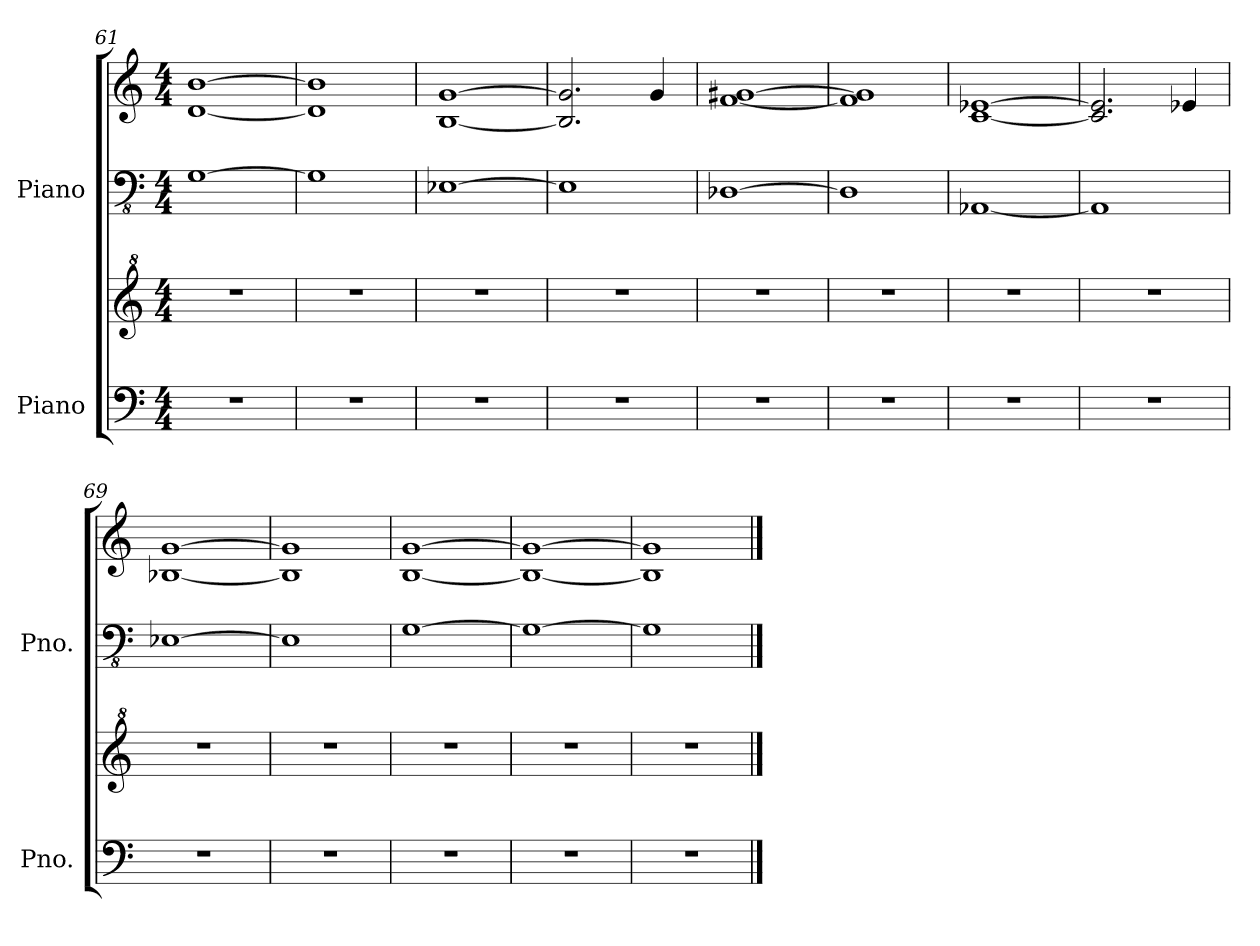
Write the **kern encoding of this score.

**kern	**kern	**kern	**kern
*part2	*part2	*part1	*part1
*staff4	*staff3	*staff2	*staff1
*I"Piano	*	*I"Piano	*
*I'Pno.	*	*I'Pno.	*
*clefF4	*clefG^2	*clefFv4	*clefG2
*k[]	*k[]	*k[]	*k[]
*M4/4	*M4/4	*M4/4	*M4/4
=61	=61	=61	=61
1r	1r	[1GG	[1d [1b
!!LO:PB:g=z
=62	=62	=62	=62
1r	1r	1GG]	1d] 1b]
=63	=63	=63	=63
1r	1r	[1EE-X	[1B [1g
=64	=64	=64	=64
1r	1r	1EE-]	2.B/] 2.g/]
.	.	.	4g/
=65	=65	=65	=65
1r	1r	[1DD-X	[1f [1g#X
=66	=66	=66	=66
1r	1r	1DD-]	1f] 1g#]
=67	=67	=67	=67
1r	1r	[1AAA-X	[1c [1e-X
=68	=68	=68	=68
1r	1r	1AAA-]	2.c/] 2.e-/]
.	.	.	4e-X/
=69	=69	=69	=69
1r	1r	[1EE-X	[1B-X [1g
=70	=70	=70	=70
1r	1r	1EE-]	1B-] 1g]
=71	=71	=71	=71
1r	1r	[1GG	[1B [1g
=72	=72	=72	=72
1r	1r	1GG_	1B_ 1g_
=73	=73	=73	=73
1r	1r	1GG]	1B] 1g]
==	==	==	==
*-	*-	*-	*-
